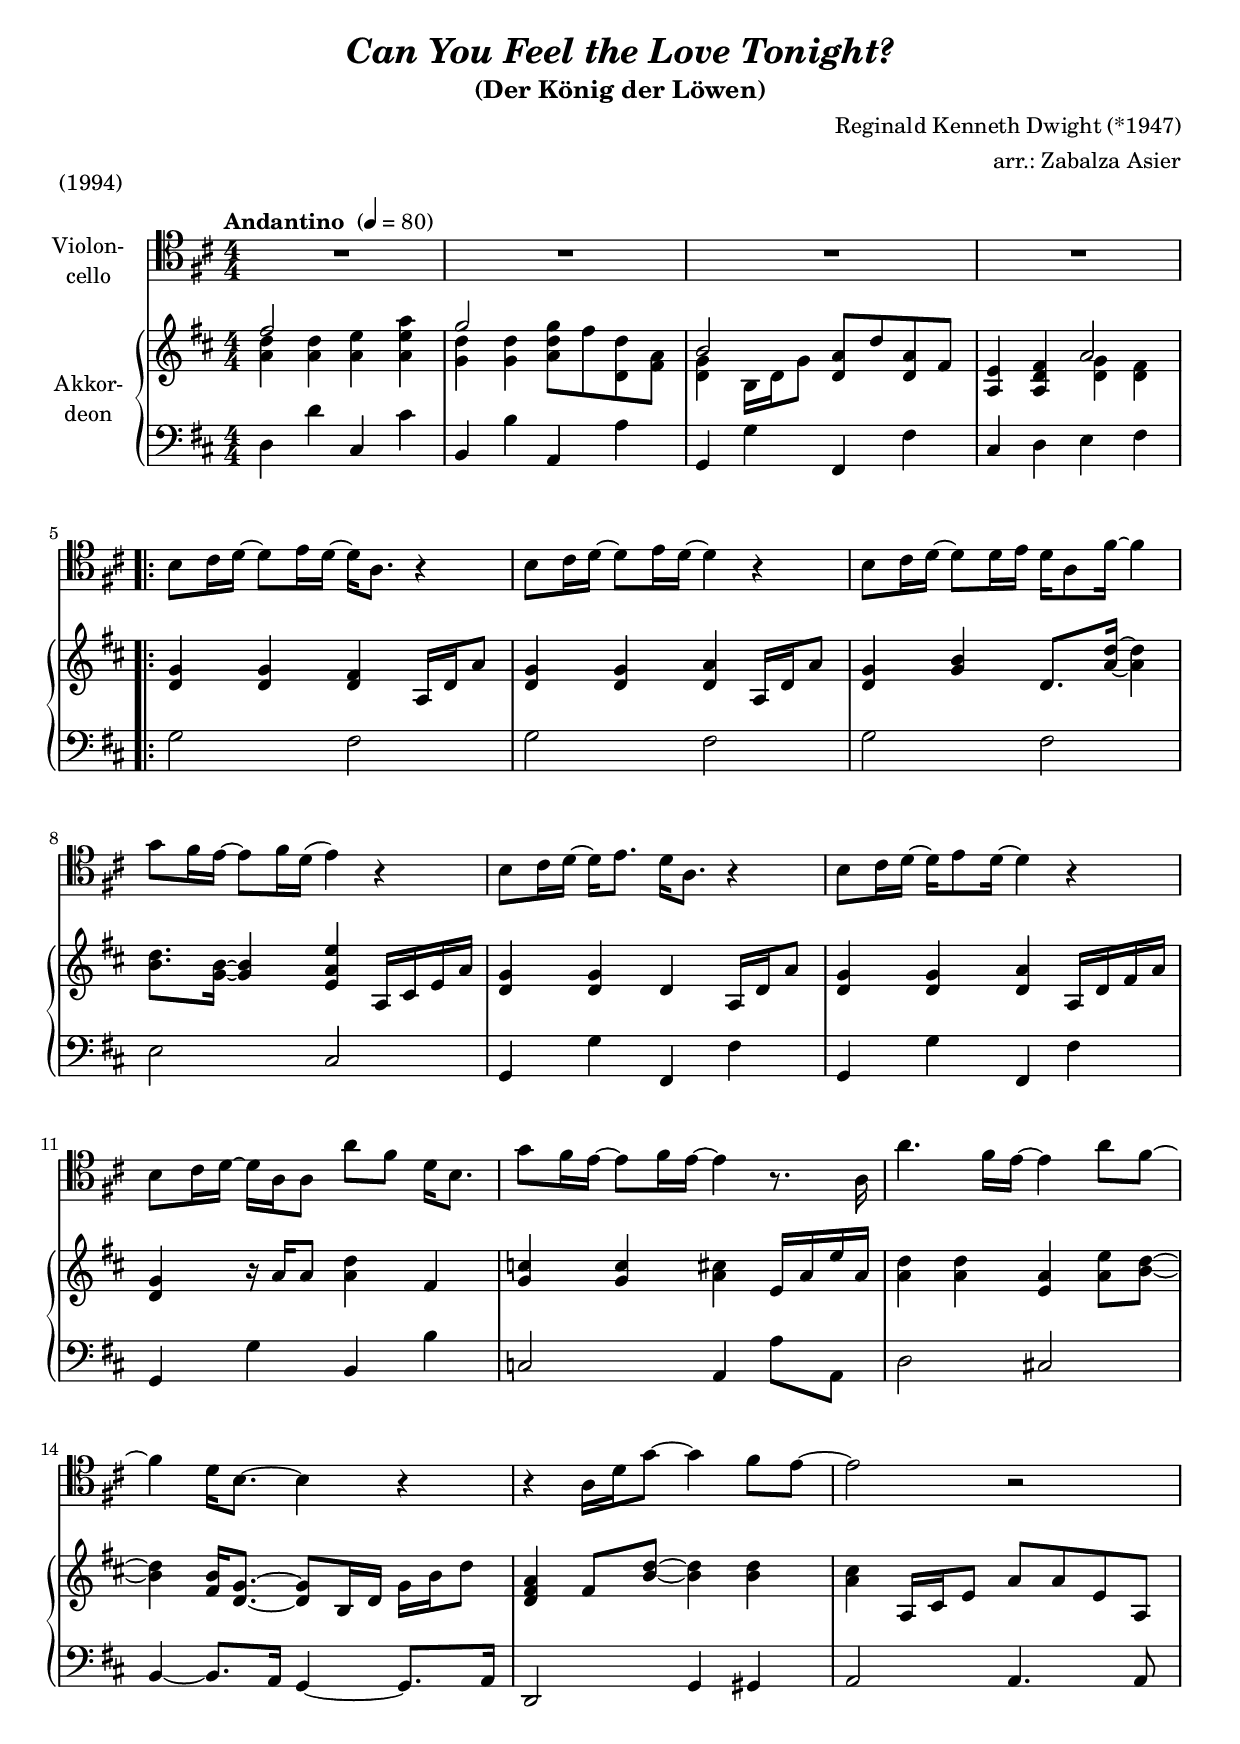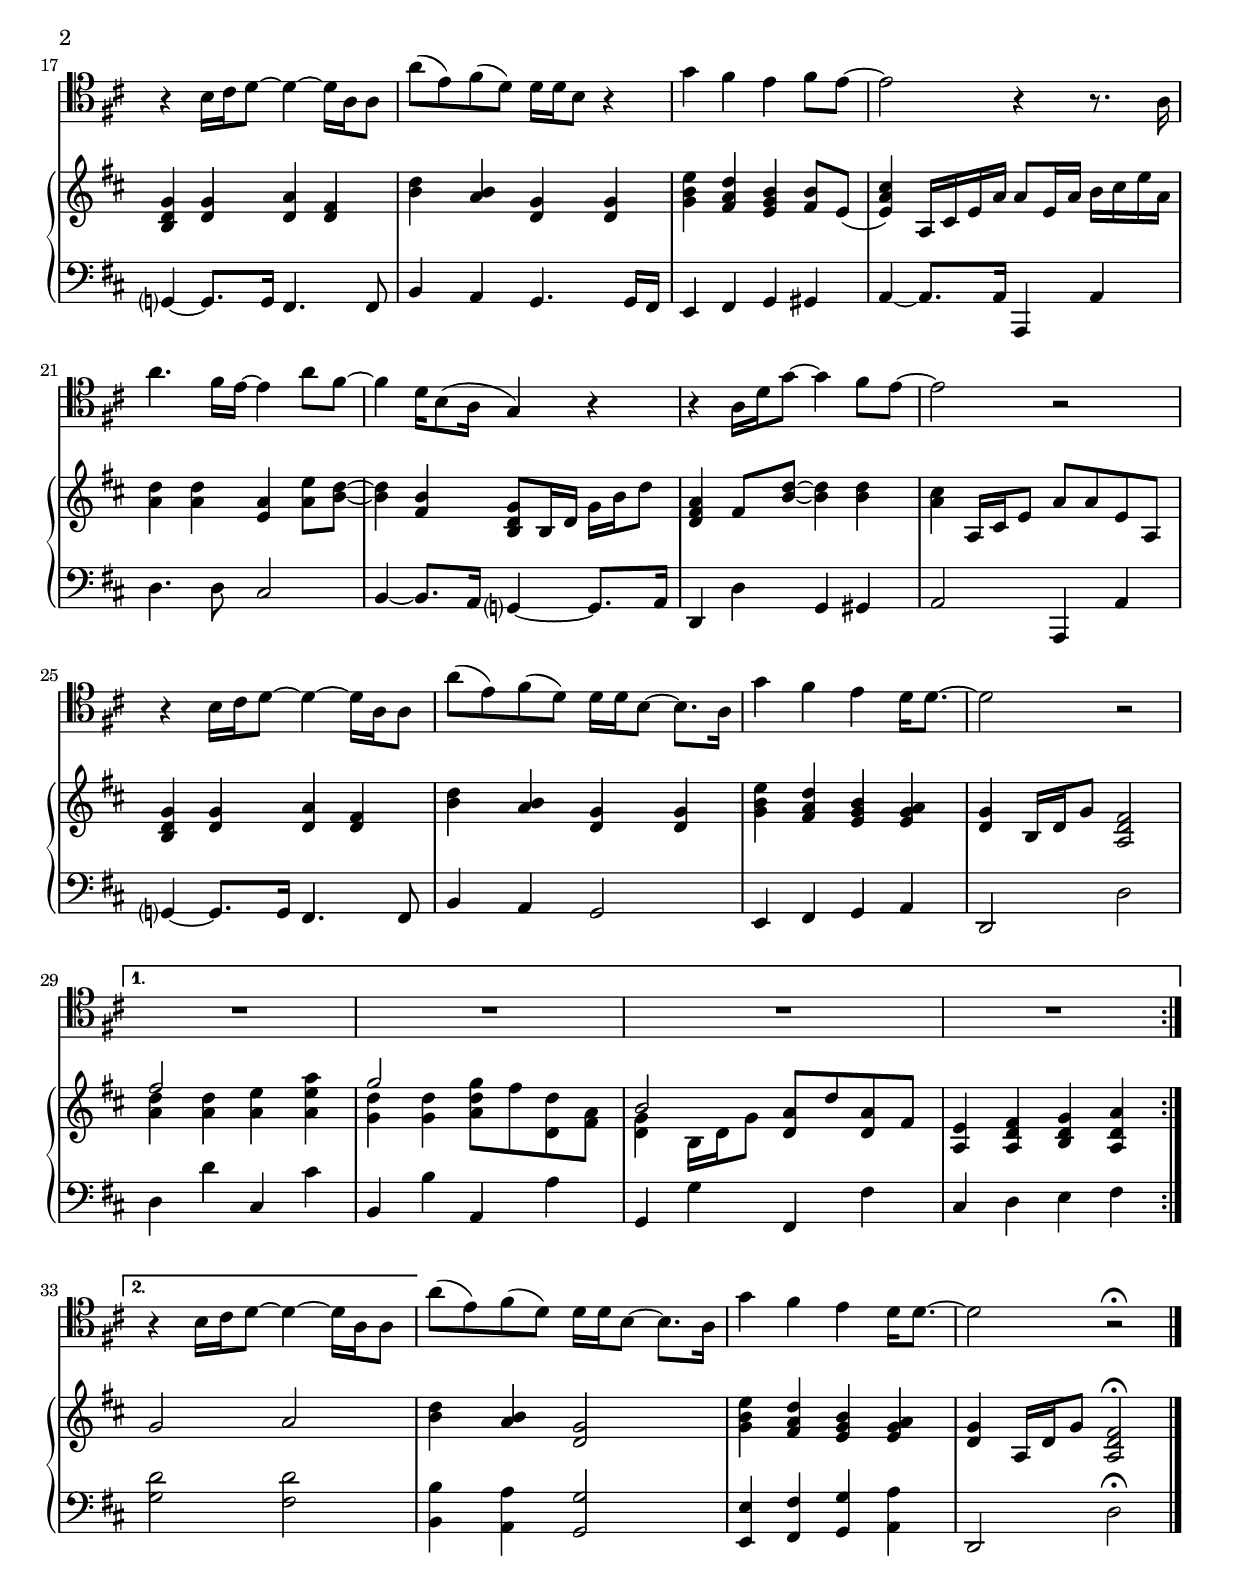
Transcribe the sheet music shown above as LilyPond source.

\version "2.18.2"
\include "deutsch.ly"

#(set-global-staff-size 19.25)

\header {
  title     = \markup \bold \italic "Can You Feel the Love Tonight?"
  subtitle  = "(Der König der Löwen)"
  composer  = "Reginald Kenneth Dwight (*1947)"
  arranger  = "arr.: Zabalza Asier"
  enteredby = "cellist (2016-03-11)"
  piece     = "(1994)"
}

voiceconsts = {
  \key b \major
  \time 4/4
  \tempo "Andantino " 4=80
  \numericTimeSignature
%  \compressFullBarRests
  \set tupletSpannerDuration = #(ly:make-moment 1 4)
}

mifl= "oboe"
% mist = "string ensemble 1"
mist = "trumpet"
miva = "pizzicato strings"
%miba = "bassoon"
%miba = "drawbar organ"
miba = "trombone"
%miba = "tuba"
% mikl = "harpsichord"
% mikl = "accordion"
mikl = "concertina"

va = \relative c' {
  \voiceconsts
  \clef "tenor"

  R1*4
  \repeat volta 2 {
    g8 a16 b~ b8 c16 b~ b f8. r4
    g8 a16 b~ b8 c16 b~ b4 r
    g8 a16 b~ b8 b16 c b16 f8 d'16~ d4

    es8 d16 c~ c8 d16 b( c4) r
    g8 a16 b~ b c8. b16 f8. r4
    g8 a16 b~ b c8 b16~ b4 r

    g8 a16 b~ b f f8 f' d b16 g8.
    es'8 d16 c~ c8 d16 c~ c4 r8. f,16
    f'4. d16 c~ c4 f8 d~
    d4 b16 g8.~ g4 r

    r f16 b es8~ es4 d8 c~
    c2 r
    r4 g16 a b8~ b4~ b16 f f8
    f'( c) d( b) b16 b g8 r4

    es' d c d8 c~
    c2 r4 r8. f,16
    f'4. d16 c~ c4 f8 d~
    d4 b16 g8( f16 es4) r

    r f16 b es8~ es4 d8 c~
    c2 r
    r4 g16 a b8~ b4~ b16 f f8
    f'( c) d( b) b16 b g8~ g8. f16

    es'4 d c b16 b8.~
    b2 r
  }
  \alternative {
    { R1*4 }
    { r4 g16 a b8~ b4~ b16 f f8 }
  }
  f'( c) d( b) b16 b g8~ g8. f16
  es'4 d c b16 b8.~
  b2 r\fermata \bar "|."
}

vb = \relative c'' {
  \voiceconsts
  \clef "treble"

  << d2 \\ { <f, b>4 <f b> } >> <f c'> <f c' f>
  << es'2 \\ { <es, b'>4 <es b'> } >> <f b es>8 d' <b, b'> <d f>
  << g2 \\ { <b, es>4 g16 b es8 } >> <b f'>8 b' <b, f'> d
  <f, c'>4 <f b d> << f'2 \\ { <b, es>4 <b d> } >>
  
  \repeat volta 2 {
    <b es> <b es> <b d> f16 b f'8
    <b, es>4 <b es> <b f'> f16 b f'8
    <b, es>4 <es g> b8. <f' b>16~ <f b>4

    <g b>8. <es g>16~ <es g>4 <c f c'> f,16 a c f
    <b, es>4 <b es> b f16 b f'8
    <b, es>4 <b es> <b f'> f16 b d f

    <b, es>4 r16 f' f8 <f b>4 d
    <es as> <es as> <f a> c16 f c' f,
    <f b>4 <f b> <c f> <f c'>8 <g b>~
    <g b>4 <d g>16 <b es>8.~ <b es>8 g16 b es g b8

    <b, d f>4 d8 <g b>~ <g b>4 <g b>
    <f a> f,16 a c8 f f c f,
    <g b es>4 <b es> <b f'> <b d>
    <g' b> <f g> <b, es> <b es>

    <es g c> <d f b> <c es g> <d g>8 c(
    <c f a>4) f,16 a c f f8 c16 f g a c f,
    <f b>4 <f b> <c f> <f c'>8 <g b>~
    <g b>4 <d g> <g, b es>8 g16 b es g b8

    <b, d f>4 d8 <g b>~ <g b>4 <g b>
    <f a> f,16 a c8 f f c f,
    <g b es>4 <b es> <b f'> <b d>
    <g' b> <f g> <b, es> <b es>

    <es g c> <d f b> <c es g> <c es f>
    <b es> g16 b es8 <f, b d>2
  }
  \alternative {
    {
      << d'' \\ { <f, b>4 <f b> } >> <f c'> <f c' f>
      << es'2 \\ { <es, b'>4 <es b'> } >> <f b es>8 d' <b, b'> <d f>
      << g2 \\ { <b, es>4 g16 b es8 } >> <b f'>8 b' <b, f'> d
      
      <f, c'>4 <f b d> <g b es>4 <f b f'>
    }
    { es'2 f }
  }
  <g b>4 <f g> <b, es>2
  <es g c>4 <d f b> <c es g> <c es f>
  <b es> f16 b es8 <f, b d>2\fermata \bar "|."
}

vc = \relative c {
  \voiceconsts
  \clef "bass"

  b4 b' a, a'
  g, g' f, f'
  es, es'
  d, d'
  a b c d
  
  \repeat volta 2 {
    es2 d
    es d
    es d

    c a
    es4 es'
    d, d'
    es, es' d, d'

    es, es' g, g'
    as,2 f4 f'8 f,
    b2 a!
    g4~ g8. f16 es4~ es8. f16

    b,2 es4 e
    f2 f4. f8
    es?4~ es8. es16 d4. d8
    g4 f es4. es16 d

    c4 d es e
    f~ f8. f16 f,4 f'
    b4. b8 a2
    g4~ g8. f16 es?4~ es8. f16

    b,4 b' es, e
    f2 f,4 f'
    es?4~ es8. es16 d4. d8
    g4 f es2

    c4 d es f
    b,2 b'
  }
  \alternative {
    { b4 b' a, a' | g, g' f, f' | es, es' d, d' | a b c d }
    { <es b'>2 <d b'> }
  }

  <g, g'>4 <f f'> <es es'>2
  <c c'>4 <d d'> <es es'> <f f'>
  b,2 b'\fermata \bar "|."
}


music = <<
      \new Staff {
        \set Staff.midiInstrument = \miba
        \set Staff.instrumentName = \markup \center-column { "Violon-" "cello" }
        \transpose b d' { \va }
      }

      \new PianoStaff <<
        \set PianoStaff.instrumentName = \markup \center-column { "Akkor-" "deon" }
        \set PianoStaff.midiInstrument = \mikl
        \new Staff {
          \transpose b d' { \vb }
        }

%        \new Dynamics \v

        \new Staff {
          \transpose b d' { \vc }
        }
        >>
>>

\book {
  \score {
   \music
    \layout {}
  }

  \score {
    \unfoldRepeats \music

    \midi {
      \context {
        \Score
      }
    }
  }
}
